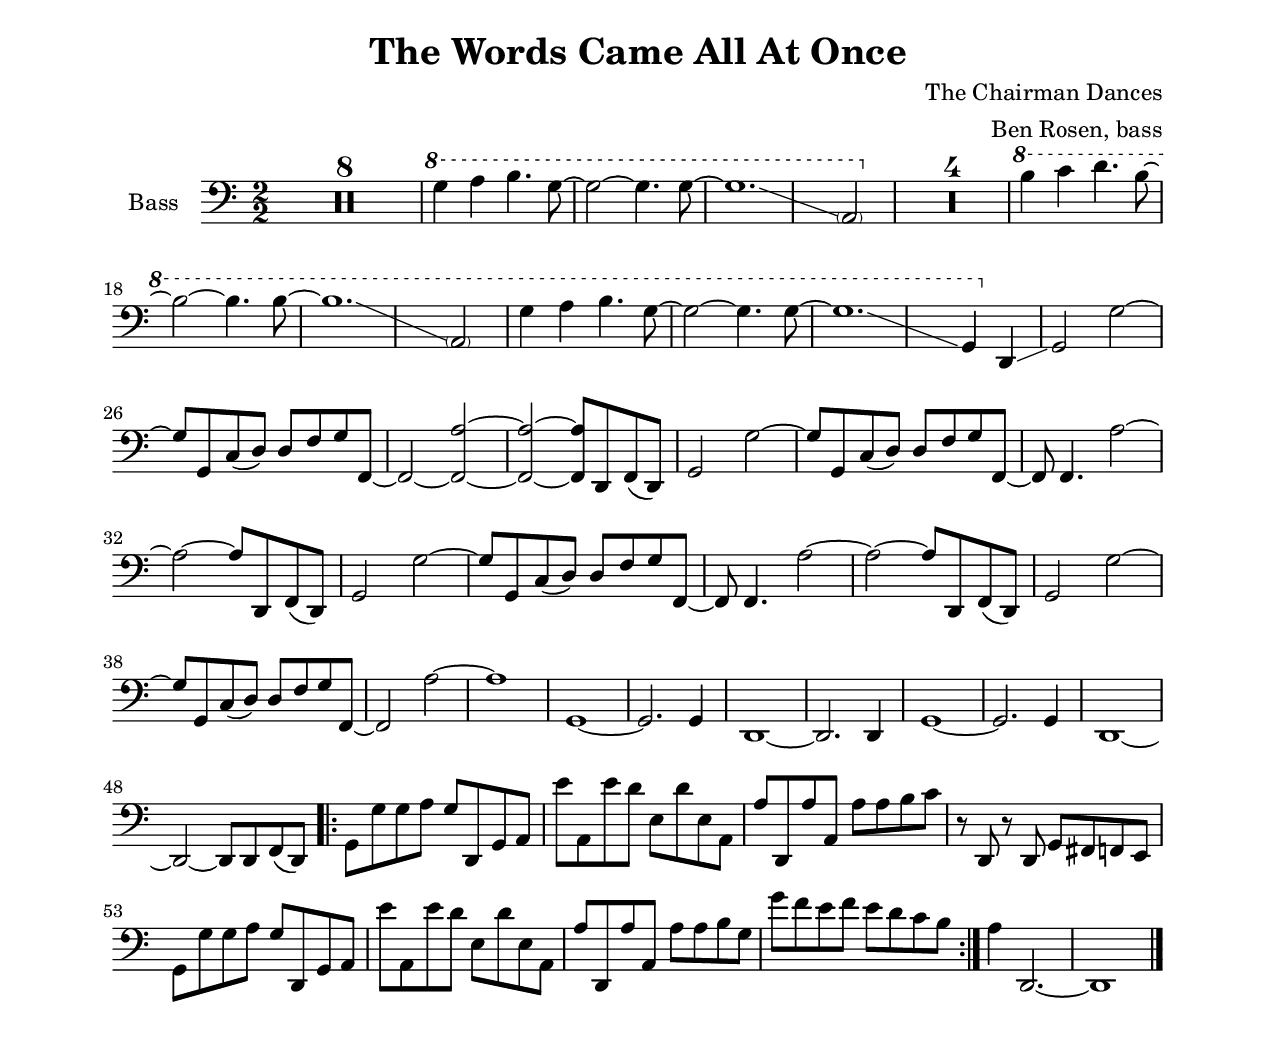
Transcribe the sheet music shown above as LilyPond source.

\version "2.24.1"

\include "settings.ily"

\header {
  title = "The Words Came All At Once"
  composer = "The Chairman Dances"
  arranger = "Ben Rosen, bass"
}

music = \relative g' {
  \clef "bass"
  \time 2/2

  | R1 * 8

  | \ottava #1
    g4 a b4. g8 ~
  | g2 ~ g4. g8 ~
  | g1. \glissando \parenthesize a,2
    \ottava #0

  | R1 * 4

  | \ottava #1
    b'4 c4 d4. b8 ~
  | b2 ~ b4. b8 ~
  | b1. \glissando \parenthesize a,2
  | g'4 a4 b4. g8 ~

  | g2 ~ g4. g8 ~
  | g1. \glissando g,4
    \ottava #0
    d,4 \glissando

  | g2 g'2 ~
  | g8 g, c ( d ) d f g f, ~
  | f2 ~ <f a'>2  ~
  | <f a'>2 ~ <f a'>8 d f ( d )

  | g2 g'2 ~
  | g8 g, c ( d ) d f g f, ~
  | f8 f4. a'2 ~
  | a2 ~ a8 d,, f ( d )

  | g2 g'2 ~
  | g8 g, c ( d ) d f g f, ~
  | f8 f4. a'2 ~
  | a2 ~ a8 d,, f ( d )

  | g2 g'2 ~
  | g8 g, c ( d ) d f g f, ~
  | f2 a'2 ~
  | a1

  | g,1 ~
  | g2. g4
  | d1 ~
  | d2. d4

  | g1 ~
  | g2. g4
  | d1 ~
  | d2 ~ d8 d f ( d )

  \repeat volta 2 {
    | g8 g' g a g d, g a e'' a,, e''8 d e, d' e, a,
    | a'8 d,, a'' a, a' a b c r d,, r d g fs f e
    | g g' g a g d, g a e'' a,, e'' d e, d' e, a,
    | a' d,, a'' a, a' a b g8 g' f e f e d c b
  }

  | a4 d,,2. ~
  | d1

  \bar "|."
}

\score {
  \new Staff \with {
    instrumentName = "Bass"
    \numericTimeSignature
  } {
    \compressMMRests
    \music
  }
}
